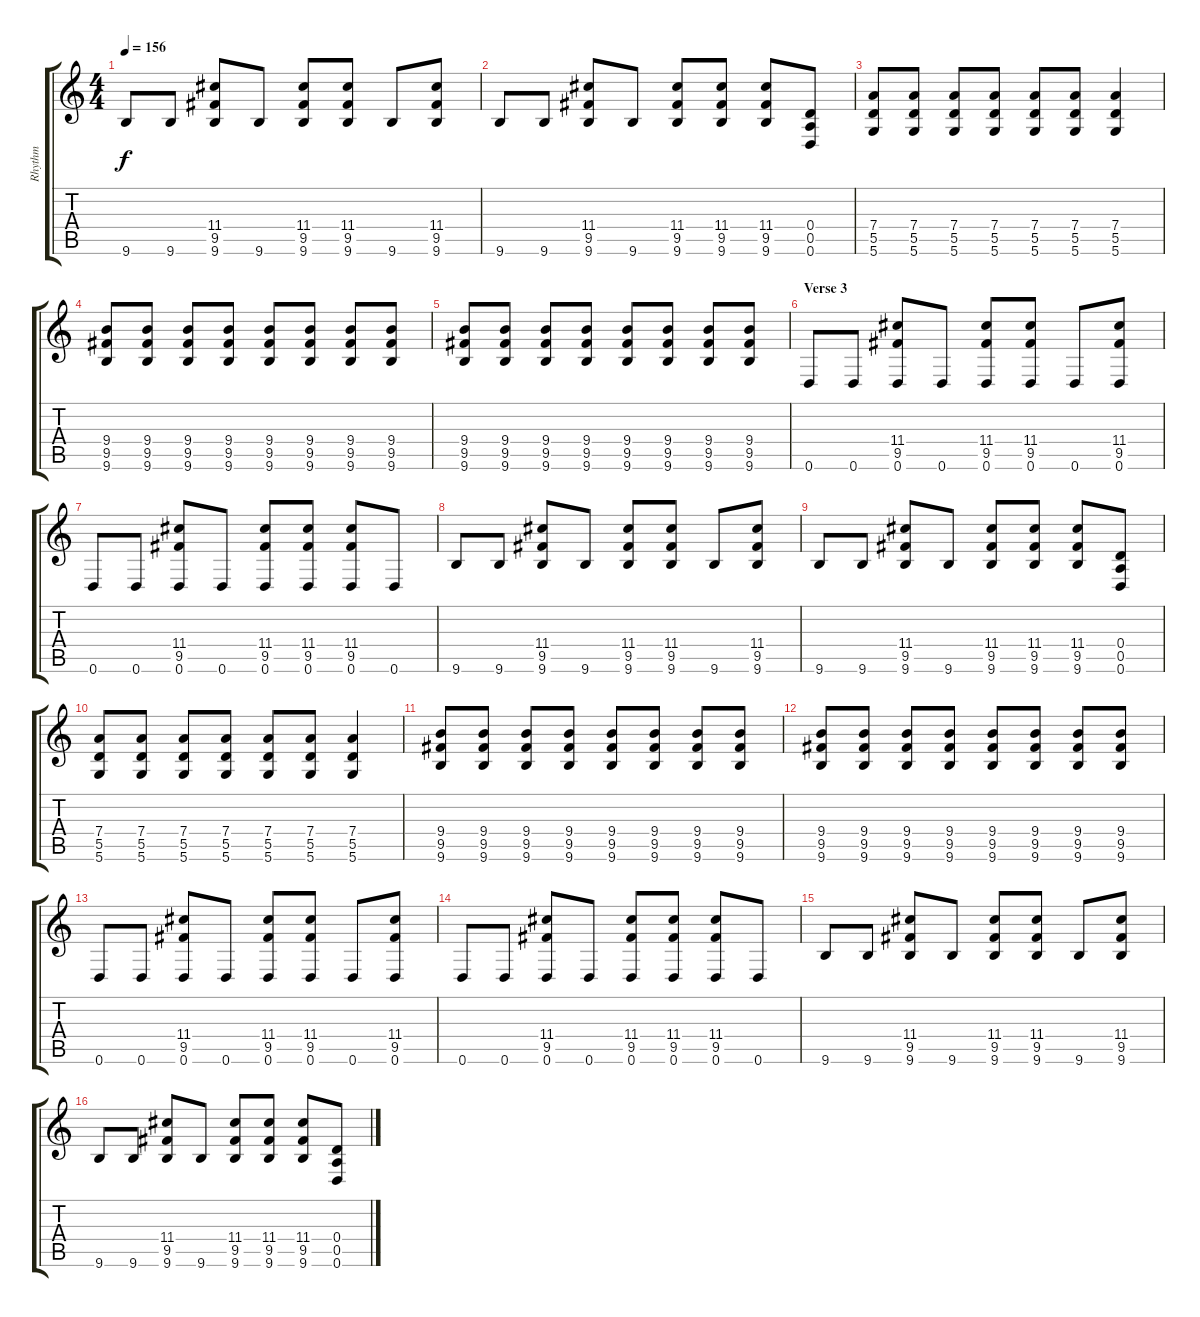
\track ("Rhythm" "Rhythm") {instrument distortionguitar}
\staff {score tabs}
\tuning (E4 B3 G3 D3 A2 D2) {hide}
\ts (4 4)
\tempo 156
\clef g2
\ks c
9.6.8{dy f} 9.6.8 (11.4 9.5 9.6).8 9.6.8 (11.4 9.5 9.6).8 (11.4 9.5 9.6).8 9.6.8 (11.4 9.5 9.6).8 |
9.6.8 9.6.8 (11.4 9.5 9.6).8 9.6.8 (11.4 9.5 9.6).8 (11.4 9.5 9.6).8 (11.4 9.5 9.6).8 (0.4 0.5 0.6).8 |
(7.4 5.5 5.6).8 (7.4 5.5 5.6).8 (7.4 5.5 5.6).8 (7.4 5.5 5.6).8 (7.4 5.5 5.6).8 (7.4 5.5 5.6).8 (7.4 5.5 5.6).4 |
(9.4 9.5 9.6).8 (9.4 9.5 9.6).8 (9.4 9.5 9.6).8 (9.4 9.5 9.6).8 (9.4 9.5 9.6).8 (9.4 9.5 9.6).8 (9.4 9.5 9.6).8 (9.4 9.5 9.6).8 |
(9.4 9.5 9.6).8 (9.4 9.5 9.6).8 (9.4 9.5 9.6).8 (9.4 9.5 9.6).8 (9.4 9.5 9.6).8 (9.4 9.5 9.6).8 (9.4 9.5 9.6).8 (9.4 9.5 9.6).8 |
\section ("" "Verse 3")
0.6.8 0.6.8 (11.4 9.5 0.6).8 0.6.8 (11.4 9.5 0.6).8 (11.4 9.5 0.6).8 0.6.8 (11.4 9.5 0.6).8 |
0.6.8 0.6.8 (11.4 9.5 0.6).8 0.6.8 (11.4 9.5 0.6).8 (11.4 9.5 0.6).8 (11.4 9.5 0.6).8 0.6.8 |
9.6.8 9.6.8 (11.4 9.5 9.6).8 9.6.8 (11.4 9.5 9.6).8 (11.4 9.5 9.6).8 9.6.8 (11.4 9.5 9.6).8 |
9.6.8 9.6.8 (11.4 9.5 9.6).8 9.6.8 (11.4 9.5 9.6).8 (11.4 9.5 9.6).8 (11.4 9.5 9.6).8 (0.4 0.5 0.6).8 |
(7.4 5.5 5.6).8 (7.4 5.5 5.6).8 (7.4 5.5 5.6).8 (7.4 5.5 5.6).8 (7.4 5.5 5.6).8 (7.4 5.5 5.6).8 (7.4 5.5 5.6).4 |
(9.4 9.5 9.6).8 (9.4 9.5 9.6).8 (9.4 9.5 9.6).8 (9.4 9.5 9.6).8 (9.4 9.5 9.6).8 (9.4 9.5 9.6).8 (9.4 9.5 9.6).8 (9.4 9.5 9.6).8 |
(9.4 9.5 9.6).8 (9.4 9.5 9.6).8 (9.4 9.5 9.6).8 (9.4 9.5 9.6).8 (9.4 9.5 9.6).8 (9.4 9.5 9.6).8 (9.4 9.5 9.6).8 (9.4 9.5 9.6).8 |
0.6.8 0.6.8 (11.4 9.5 0.6).8 0.6.8 (11.4 9.5 0.6).8 (11.4 9.5 0.6).8 0.6.8 (11.4 9.5 0.6).8 |
0.6.8 0.6.8 (11.4 9.5 0.6).8 0.6.8 (11.4 9.5 0.6).8 (11.4 9.5 0.6).8 (11.4 9.5 0.6).8 0.6.8 |
9.6.8 9.6.8 (11.4 9.5 9.6).8 9.6.8 (11.4 9.5 9.6).8 (11.4 9.5 9.6).8 9.6.8 (11.4 9.5 9.6).8 |
9.6.8 9.6.8 (11.4 9.5 9.6).8 9.6.8 (11.4 9.5 9.6).8 (11.4 9.5 9.6).8 (11.4 9.5 9.6).8 (0.4 0.5 0.6).8
